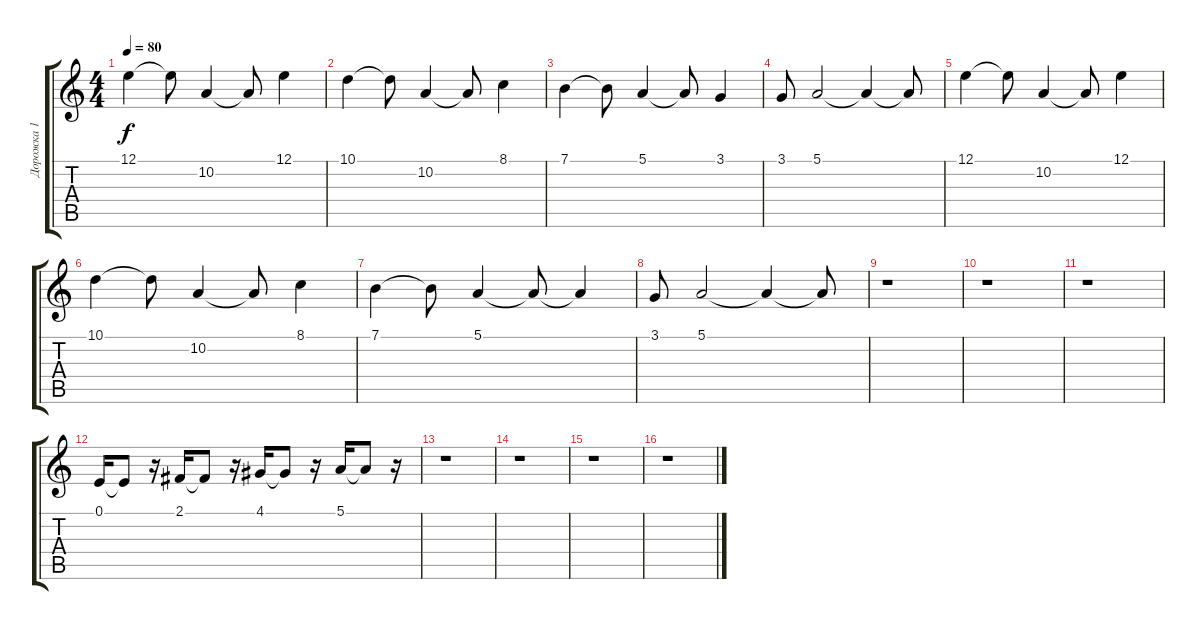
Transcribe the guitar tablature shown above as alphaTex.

\track ("Дорожка 1" "Дорожка 1") {instrument acousticgrandpiano}
\staff {score tabs}
\tuning (E4 B3 G3 D3 A2 E2) {hide}
\ts (4 4)
\tempo 80
\clef g2
\ks c
12.1.4{dy f} 12.1{t}.8 10.2.4 10.2{t}.8 12.1.4 |
10.1.4 10.1{t}.8 10.2.4 10.2{t}.8 8.1.4 |
7.1.4 7.1{t}.8 5.1.4 5.1{t}.8 3.1.4 |
3.1.8 5.1.2 5.1{t}.4 5.1{t}.8 |
12.1.4 12.1{t}.8 10.2.4 10.2{t}.8 12.1.4 |
10.1.4 10.1{t}.8 10.2.4 10.2{t}.8 8.1.4 |
7.1.4 7.1{t}.8 5.1.4 5.1{t}.8 5.1{t}.4 |
3.1.8 5.1.2 5.1{t}.4 5.1{t}.8 |
r.1 |
r.1 |
r.1 |
0.1.16 0.1{t}.8 r.16 2.1.16 2.1{t}.8 r.16 4.1.16 4.1{t}.8 r.16 5.1.16 5.1{t}.8 r.16 |
r.1 |
r.1 |
r.1 |
r.1
